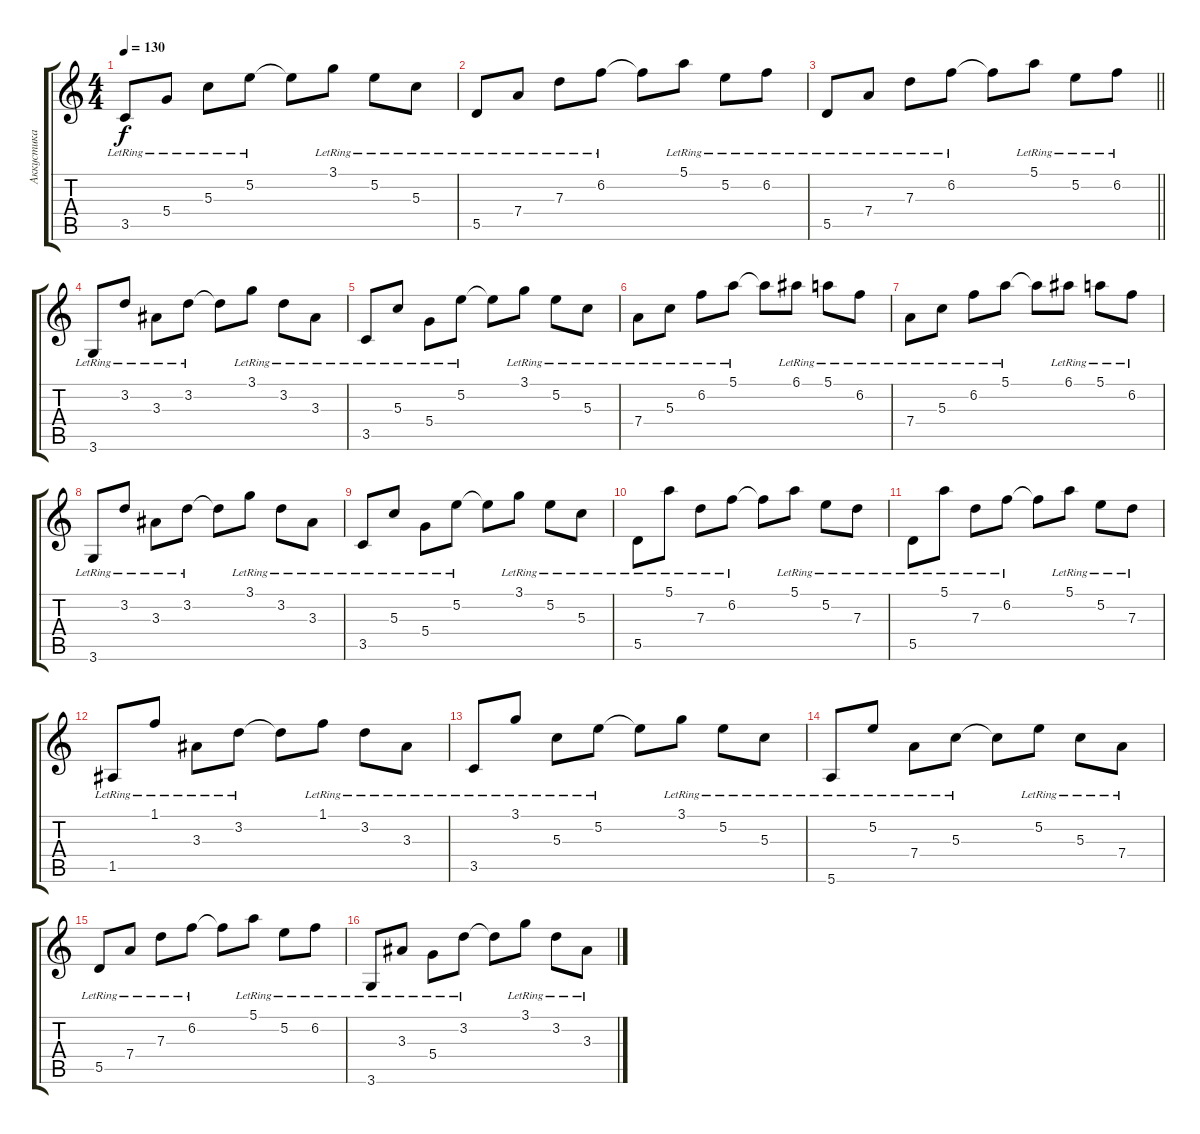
\track ("Аккустика" "Аккустика") {instrument electricguitarclean}
\staff {score tabs}
\tuning (E4 B3 G3 D3 A2 E2) {hide}
\ts (4 4)
\tempo 130
\clef g2
\ks c
3.5{lr}.8{dy f} 5.4{lr}.8 5.3{lr}.8 5.2{lr}.8 5.2{t}.8 3.1{lr}.8 5.2{lr}.8 5.3{lr}.8 |
5.5{lr}.8 7.4{lr}.8 7.3{lr}.8 6.2{lr}.8 6.2{t}.8 5.1{lr}.8 5.2{lr}.8 6.2{lr}.8 |
\barLineRight lightlight
5.5{lr}.8 7.4{lr}.8 7.3{lr}.8 6.2{lr}.8 6.2{t}.8 5.1{lr}.8 5.2{lr}.8 6.2{lr}.8 |
3.6{lr}.8{volume 16 instrument electricguitarclean} 3.2{lr}.8 3.3{lr}.8 3.2{lr}.8 3.2{t}.8 3.1{lr}.8 3.2{lr}.8 3.3{lr}.8 |
3.5{lr}.8 5.3{lr}.8 5.4{lr}.8 5.2{lr}.8 5.2{t}.8 3.1{lr}.8 5.2{lr}.8 5.3{lr}.8 |
7.4{lr}.8 5.3{lr}.8 6.2{lr}.8 5.1{lr}.8 5.1{t}.8 6.1{lr}.8 5.1{lr}.8 6.2{lr}.8 |
7.4{lr}.8 5.3{lr}.8 6.2{lr}.8 5.1{lr}.8 5.1{t}.8 6.1{lr}.8 5.1{lr}.8 6.2{lr}.8 |
3.6{lr}.8 3.2{lr}.8 3.3{lr}.8 3.2{lr}.8 3.2{t}.8 3.1{lr}.8 3.2{lr}.8 3.3{lr}.8 |
3.5{lr}.8 5.3{lr}.8 5.4{lr}.8 5.2{lr}.8 5.2{t}.8 3.1{lr}.8 5.2{lr}.8 5.3{lr}.8 |
5.5{lr}.8 5.1{lr}.8 7.3{lr}.8 6.2{lr}.8 6.2{t}.8 5.1{lr}.8 5.2{lr}.8 7.3{lr}.8 |
5.5{lr}.8 5.1{lr}.8 7.3{lr}.8 6.2{lr}.8 6.2{t}.8 5.1{lr}.8 5.2{lr}.8 7.3{lr}.8 |
1.5{lr}.8 1.1{lr}.8 3.3{lr}.8 3.2{lr}.8 3.2{t}.8 1.1{lr}.8 3.2{lr}.8 3.3{lr}.8 |
3.5{lr}.8 3.1{lr}.8 5.3{lr}.8 5.2{lr}.8 5.2{t}.8 3.1{lr}.8 5.2{lr}.8 5.3{lr}.8 |
5.6{lr}.8 5.2{lr}.8 7.4{lr}.8 5.3{lr}.8 5.3{t}.8 5.2{lr}.8 5.3{lr}.8 7.4{lr}.8 |
5.5{lr}.8 7.4{lr}.8 7.3{lr}.8 6.2{lr}.8 6.2{t}.8 5.1{lr}.8 5.2{lr}.8 6.2{lr}.8 |
3.6{lr}.8 3.3{lr}.8 5.4{lr}.8 3.2{lr}.8 3.2{t}.8 3.1{lr}.8 3.2{lr}.8 3.3{lr}.8
